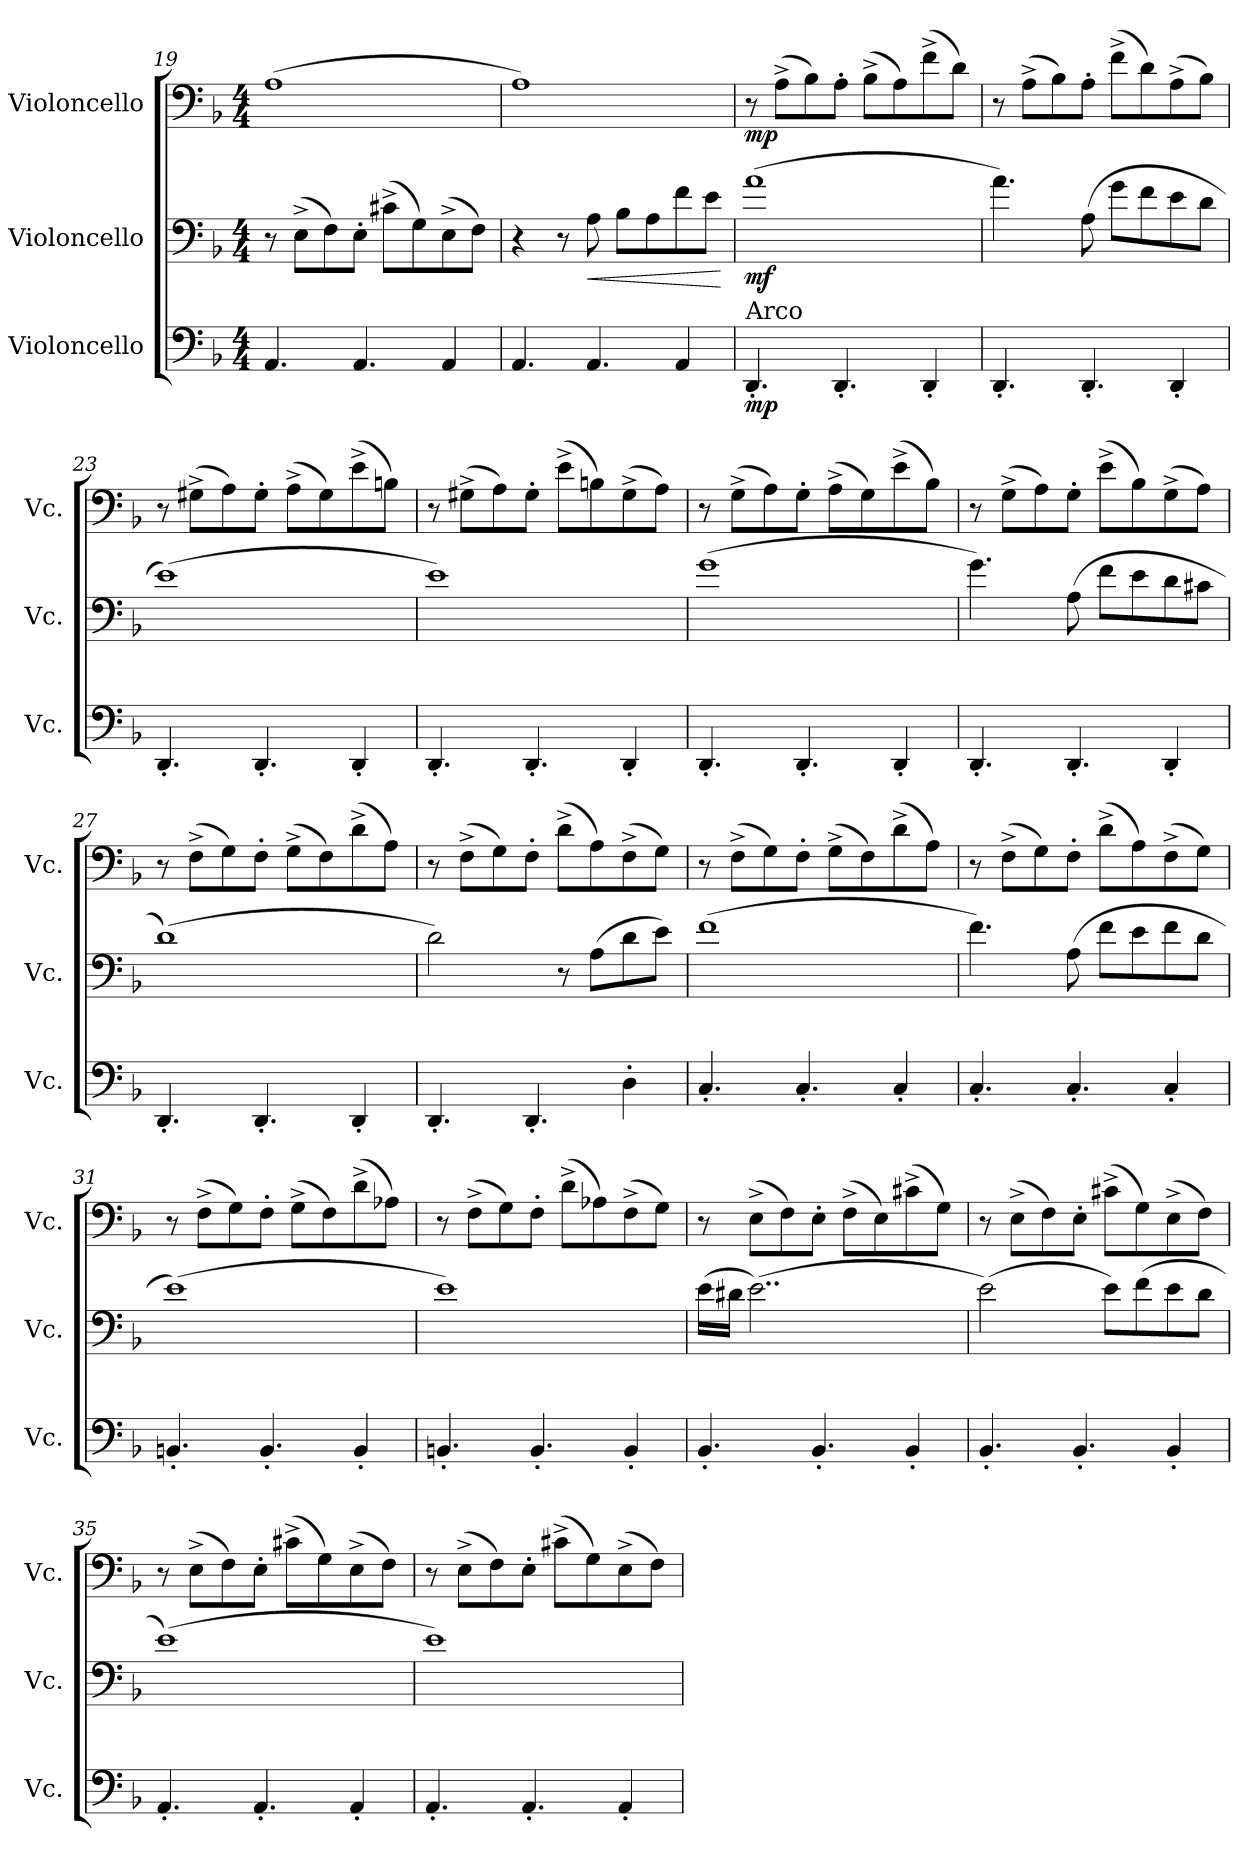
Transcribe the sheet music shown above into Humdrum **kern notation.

**kern	**dynam	**kern	**dynam	**kern	**dynam
*part3	*part3	*part2	*part2	*part1	*part1
*staff3	*staff3	*staff2	*staff2	*staff1	*staff1
*I"Violoncello	*	*I"Violoncello	*	*I"Violoncello	*
*I'Vc.	*	*I'Vc.	*	*I'Vc.	*
!!LO:PB:g=z
*clefF4	*	*clefF4	*	*clefF4	*
*k[b-]	*	*k[b-]	*	*k[b-]	*
*M4/4	*	*M4/4	*	*M4/4	*
=19	=19	=19	=19	=19	=19
4.AA/	.	8r	.	(1A	.
.	.	(8E^\L	.	.	.
.	.	8F\)	.	.	.
4.AA/	.	8E'\J	.	.	.
.	.	(8c#X^\L	.	.	.
.	.	8G\)	.	.	.
4AA/	.	(8E^\	.	.	.
.	.	8F\J)	.	.	.
=20	=20	=20	=20	=20	=20
4.AA/	.	4r	.	1A)	.
.	.	8r	.	.	.
!	!	!	!LO:HP:b	!	!
4.AA/	.	8A\	<	.	.
.	.	8B-\L	.	.	.
.	.	8A\	.	.	.
4AA/	.	8f\	.	.	.
.	.	8e\J	.	.	.
.	.	.	[	.	.
=21	=21	=21	=21	=21	=21
!LO:TX:a:t=Arco	!	!	!	!	!
!	!LO:DY:b	!	!LO:DY:b	!	!LO:DY:b
4.DD'/	mp	(1a	mf	8r	mp
.	.	.	.	(8A^\L	.
.	.	.	.	8B-\)	.
4.DD'/	.	.	.	8A'\J	.
.	.	.	.	(8B-^\L	.
.	.	.	.	8A\)	.
4DD'/	.	.	.	(8f^\	.
.	.	.	.	8d\J)	.
=22	=22	=22	=22	=22	=22
4.DD'/	.	4.a\)	.	8r	.
.	.	.	.	(8A^\L	.
.	.	.	.	8B-\)	.
4.DD'/	.	(8A\	.	8A'\J	.
.	.	8g\L	.	(8f^\L	.
.	.	8f\	.	8d\)	.
4DD'/	.	8e\	.	(8A^\	.
.	.	8d\J	.	8B-\J)	.
!!LO:LB:g=z
=23	=23	=23	=23	=23	=23
4.DD'/	.	(1e)	.	8r	.
.	.	.	.	(8G#X^\L	.
.	.	.	.	8A\)	.
4.DD'/	.	.	.	8G#'\J	.
.	.	.	.	(8A^\L	.
.	.	.	.	8G#\)	.
4DD'/	.	.	.	(8e^\	.
.	.	.	.	8Bn\J)	.
=24	=24	=24	=24	=24	=24
4.DD'/	.	1e)	.	8r	.
.	.	.	.	(8G#X^\L	.
.	.	.	.	8A\)	.
4.DD'/	.	.	.	8G#'\J	.
.	.	.	.	(8e^\L	.
.	.	.	.	8Bn\)	.
4DD'/	.	.	.	(8G#^\	.
.	.	.	.	8A\J)	.
=25	=25	=25	=25	=25	=25
4.DD'/	.	(1g	.	8r	.
.	.	.	.	(8G^\L	.
.	.	.	.	8A\)	.
4.DD'/	.	.	.	8G'\J	.
.	.	.	.	(8A^\L	.
.	.	.	.	8G\)	.
4DD'/	.	.	.	(8e^\	.
.	.	.	.	8B-\J)	.
=26	=26	=26	=26	=26	=26
4.DD'/	.	4.g\)	.	8r	.
.	.	.	.	(8G^\L	.
.	.	.	.	8A\)	.
4.DD'/	.	(8A\	.	8G'\J	.
.	.	8f\L	.	(8e^\L	.
.	.	8e\	.	8B-\)	.
4DD'/	.	8d\	.	(8G^\	.
.	.	8c#X\J	.	8A\J)	.
!!LO:LB:g=z
=27	=27	=27	=27	=27	=27
4.DD'/	.	(1d)	.	8r	.
.	.	.	.	(8F^\L	.
.	.	.	.	8G\)	.
4.DD'/	.	.	.	8F'\J	.
.	.	.	.	(8G^\L	.
.	.	.	.	8F\)	.
4DD'/	.	.	.	(8d^\	.
.	.	.	.	8A\J)	.
=28	=28	=28	=28	=28	=28
4.DD'/	.	2d\)	.	8r	.
.	.	.	.	(8F^\L	.
.	.	.	.	8G\)	.
4.DD'/	.	.	.	8F'\J	.
.	.	8r	.	(8d^\L	.
.	.	(8A\L	.	8A\)	.
4D'\	.	8d\	.	(8F^\	.
.	.	8e\J)	.	8G\J)	.
=29	=29	=29	=29	=29	=29
4.C'/	.	(1f	.	8r	.
.	.	.	.	(8F^\L	.
.	.	.	.	8G\)	.
4.C'/	.	.	.	8F'\J	.
.	.	.	.	(8G^\L	.
.	.	.	.	8F\)	.
4C'/	.	.	.	(8d^\	.
.	.	.	.	8A\J)	.
=30	=30	=30	=30	=30	=30
4.C'/	.	4.f\)	.	8r	.
.	.	.	.	(8F^\L	.
.	.	.	.	8G\)	.
4.C'/	.	(8A\	.	8F'\J	.
.	.	8f\L	.	(8d^\L	.
.	.	8e\	.	8A\)	.
4C'/	.	8f\	.	(8F^\	.
.	.	8d\J	.	8G\J)	.
=31	=31	=31	=31	=31	=31
4.BBn'/	.	(1e)	.	8r	.
.	.	.	.	(8F^\L	.
.	.	.	.	8G\)	.
4.BB'/	.	.	.	8F'\J	.
.	.	.	.	(8G^\L	.
.	.	.	.	8F\)	.
4BB'/	.	.	.	(8d^\	.
.	.	.	.	8A-X\J)	.
!!LO:LB:g=z
=32	=32	=32	=32	=32	=32
4.BBn'/	.	1e)	.	8r	.
.	.	.	.	(8F^\L	.
.	.	.	.	8G\)	.
4.BB'/	.	.	.	8F'\J	.
.	.	.	.	(8d^\L	.
.	.	.	.	8A-X\)	.
4BB'/	.	.	.	(8F^\	.
.	.	.	.	8G\J)	.
=33	=33	=33	=33	=33	=33
4.BB-'/	.	(16e\LL	.	8r	.
.	.	16d#X\JJ	.	.	.
.	.	(2..e\)	.	(8E^\L	.
.	.	.	.	8F\)	.
4.BB-'/	.	.	.	8E'\J	.
.	.	.	.	(8F^\L	.
.	.	.	.	8E\)	.
4BB-'/	.	.	.	(8c#X^\	.
.	.	.	.	8G\J)	.
=34	=34	=34	=34	=34	=34
4.BB-'/	.	(2e\)	.	8r	.
.	.	.	.	(8E^\L	.
.	.	.	.	8F\)	.
4.BB-'/	.	.	.	8E'\J	.
.	.	8e\L)	.	(8c#X^\L	.
.	.	(8f\	.	8G\)	.
4BB-'/	.	8e\	.	(8E^\	.
.	.	8d\J	.	8F\J)	.
=35	=35	=35	=35	=35	=35
4.AA'/	.	(1e)	.	8r	.
.	.	.	.	(8E^\L	.
.	.	.	.	8F\)	.
4.AA'/	.	.	.	8E'\J	.
.	.	.	.	(8c#X^\L	.
.	.	.	.	8G\)	.
4AA'/	.	.	.	(8E^\	.
.	.	.	.	8F\J)	.
!!LO:PB:g=z
=36	=36	=36	=36	=36	=36
4.AA'/	.	1e)	.	8r	.
.	.	.	.	(8E^\L	.
.	.	.	.	8F\)	.
4.AA'/	.	.	.	8E'\J	.
.	.	.	.	(8c#X^\L	.
.	.	.	.	8G\)	.
4AA'/	.	.	.	(8E^\	.
.	.	.	.	8F\J)	.
=	=	=	=	=	=
*-	*-	*-	*-	*-	*-
